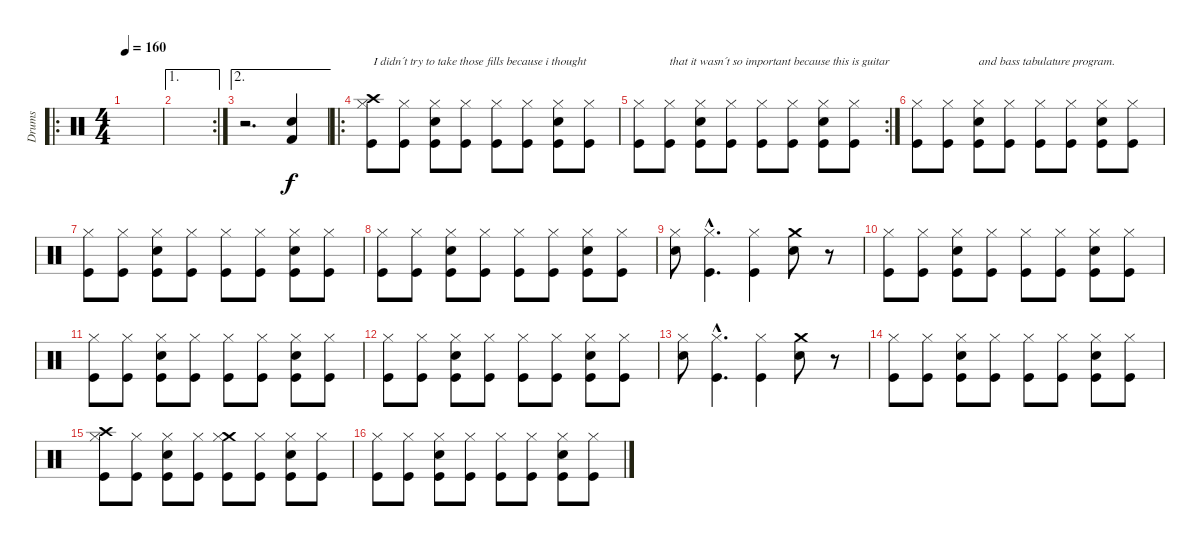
\track ("Drums" "Drums") {instrument percussion}
\staff {score}
\articulation defaults
\ro
\ts (4 4)
\tempo 160
\clef neutral
\ks c
|
\ae 1
\rc 2
|
\ae 2
r.2{d} ("Snare (hit) 2" "Kick (hit) 2").4 |
\ro
("Crash high (hit)" "Hi-Hat (closed)" "Kick (hit)").8{txt "I didn´t try to take those fills because i thought"} ("Hi-Hat (closed)" "Kick (hit)").8 ("Hi-Hat (closed)" "Snare (hit) 2" "Kick (hit)").8 ("Hi-Hat (closed)" "Kick (hit)").8 ("Hi-Hat (closed)" "Kick (hit)").8 ("Hi-Hat (closed)" "Kick (hit)").8 ("Hi-Hat (closed)" "Snare (hit) 2" "Kick (hit)").8 ("Hi-Hat (closed)" "Kick (hit)").8 |
\rc 2
("Hi-Hat (closed)" "Kick (hit)").8 ("Hi-Hat (closed)" "Kick (hit)").8{txt "that it wasn´t so important because this is guitar"} ("Hi-Hat (closed)" "Snare (hit) 2" "Kick (hit)").8 ("Hi-Hat (closed)" "Kick (hit)").8 ("Hi-Hat (closed)" "Kick (hit)").8 ("Hi-Hat (closed)" "Kick (hit)").8 ("Hi-Hat (closed)" "Snare (hit) 2" "Kick (hit)").8 ("Hi-Hat (closed)" "Kick (hit)").8 |
("Hi-Hat (closed)" "Kick (hit)").8 ("Hi-Hat (closed)" "Kick (hit)").8 ("Hi-Hat (closed)" "Snare (hit) 2" "Kick (hit)").8{txt "and bass tabulature program."} ("Hi-Hat (closed)" "Kick (hit)").8 ("Hi-Hat (closed)" "Kick (hit)").8 ("Hi-Hat (closed)" "Kick (hit)").8 ("Hi-Hat (closed)" "Snare (hit) 2" "Kick (hit)").8 ("Hi-Hat (closed)" "Kick (hit)").8 |
("Hi-Hat (closed)" "Kick (hit)").8 ("Hi-Hat (closed)" "Kick (hit)").8 ("Hi-Hat (closed)" "Snare (hit) 2" "Kick (hit)").8 ("Hi-Hat (closed)" "Kick (hit)").8 ("Hi-Hat (closed)" "Kick (hit)").8 ("Hi-Hat (closed)" "Kick (hit)").8 ("Hi-Hat (closed)" "Snare (hit) 2" "Kick (hit)").8 ("Hi-Hat (closed)" "Kick (hit)").8 |
("Hi-Hat (closed)" "Kick (hit)").8 ("Hi-Hat (closed)" "Kick (hit)").8 ("Hi-Hat (closed)" "Snare (hit) 2" "Kick (hit)").8 ("Hi-Hat (closed)" "Kick (hit)").8 ("Hi-Hat (closed)" "Kick (hit)").8 ("Hi-Hat (closed)" "Kick (hit)").8 ("Hi-Hat (closed)" "Snare (hit) 2" "Kick (hit)").8 ("Hi-Hat (closed)" "Kick (hit)").8 |
("Hi-Hat (closed)" "Snare (hit) 2").8 ("Hi-Hat (closed)"{hac} "Kick (hit)"{hac}).4{d} ("Hi-Hat (closed)" "Kick (hit)").4 ("Crash medium (hit)" "Snare (hit) 2").8 r.8 |
("Hi-Hat (closed)" "Kick (hit)").8 ("Hi-Hat (closed)" "Kick (hit)").8 ("Hi-Hat (closed)" "Snare (hit) 2" "Kick (hit)").8 ("Hi-Hat (closed)" "Kick (hit)").8 ("Hi-Hat (closed)" "Kick (hit)").8 ("Hi-Hat (closed)" "Kick (hit)").8 ("Hi-Hat (closed)" "Snare (hit) 2" "Kick (hit)").8 ("Hi-Hat (closed)" "Kick (hit)").8 |
("Hi-Hat (closed)" "Kick (hit)").8 ("Hi-Hat (closed)" "Kick (hit)").8 ("Hi-Hat (closed)" "Snare (hit) 2" "Kick (hit)").8 ("Hi-Hat (closed)" "Kick (hit)").8 ("Hi-Hat (closed)" "Kick (hit)").8 ("Hi-Hat (closed)" "Kick (hit)").8 ("Hi-Hat (closed)" "Snare (hit) 2" "Kick (hit)").8 ("Hi-Hat (closed)" "Kick (hit)").8 |
("Hi-Hat (closed)" "Kick (hit)").8 ("Hi-Hat (closed)" "Kick (hit)").8 ("Hi-Hat (closed)" "Snare (hit) 2" "Kick (hit)").8 ("Hi-Hat (closed)" "Kick (hit)").8 ("Hi-Hat (closed)" "Kick (hit)").8 ("Hi-Hat (closed)" "Kick (hit)").8 ("Hi-Hat (closed)" "Snare (hit) 2" "Kick (hit)").8 ("Hi-Hat (closed)" "Kick (hit)").8 |
("Hi-Hat (closed)" "Snare (hit) 2").8 ("Hi-Hat (closed)"{hac} "Kick (hit)"{hac}).4{d} ("Hi-Hat (closed)" "Kick (hit)").4 ("Crash medium (hit)" "Snare (hit) 2").8 r.8 |
("Hi-Hat (closed)" "Kick (hit)").8 ("Hi-Hat (closed)" "Kick (hit)").8 ("Hi-Hat (closed)" "Snare (hit) 2" "Kick (hit)").8 ("Hi-Hat (closed)" "Kick (hit)").8 ("Hi-Hat (closed)" "Kick (hit)").8 ("Hi-Hat (closed)" "Kick (hit)").8 ("Hi-Hat (closed)" "Snare (hit) 2" "Kick (hit)").8 ("Hi-Hat (closed)" "Kick (hit)").8 |
("Crash high (hit)" "Hi-Hat (closed)" "Kick (hit)").8 ("Hi-Hat (closed)" "Kick (hit)").8 ("Hi-Hat (closed)" "Snare (hit) 2" "Kick (hit)").8 ("Hi-Hat (closed)" "Kick (hit)").8 ("Crash medium (hit)" "Hi-Hat (closed)" "Kick (hit)").8 ("Hi-Hat (closed)" "Kick (hit)").8 ("Hi-Hat (closed)" "Snare (hit) 2" "Kick (hit)").8 ("Hi-Hat (closed)" "Kick (hit)").8 |
("Hi-Hat (closed)" "Kick (hit)").8 ("Hi-Hat (closed)" "Kick (hit)").8 ("Hi-Hat (closed)" "Snare (hit) 2" "Kick (hit)").8 ("Hi-Hat (closed)" "Kick (hit)").8 ("Hi-Hat (closed)" "Kick (hit)").8 ("Hi-Hat (closed)" "Kick (hit)").8 ("Hi-Hat (closed)" "Snare (hit) 2" "Kick (hit)").8 ("Hi-Hat (closed)" "Kick (hit)").8
